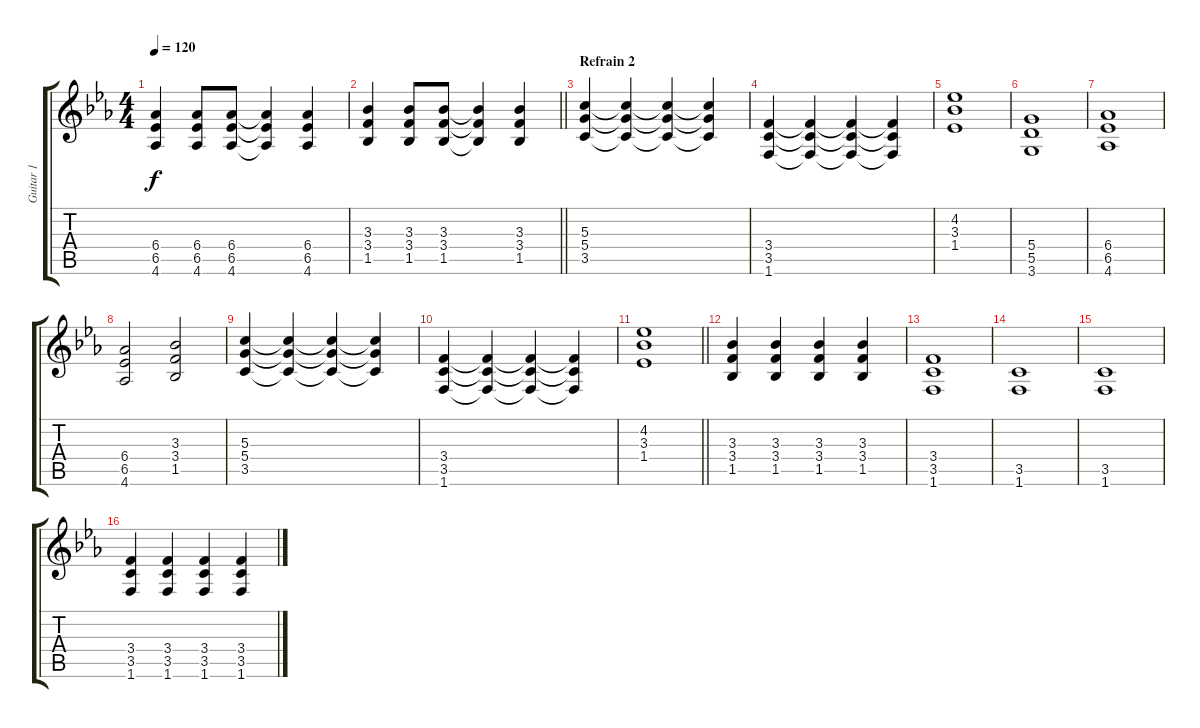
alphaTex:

\track ("Guitar 1" "Guitar 1") {instrument distortionguitar}
\staff {score tabs}
\tuning (E4 B3 G3 D3 A2 E2) {hide}
\ts (4 4)
\tempo 120
\clef g2
\ks eb
(6.4 6.5 4.6).4{dy f} (6.4 6.5 4.6).8 (6.4 6.5 4.6).8 (6.4{t} 6.5{t} 4.6{t}).4 (6.4 6.5 4.6).4 |
\barLineRight lightlight
(3.3 3.4 1.5).4 (3.3 3.4 1.5).8 (3.3 3.4 1.5).8 (3.3{t} 3.4{t} 1.5{t}).4 (3.3 3.4 1.5).4 |
\section ("" "Refrain 2")
(5.3 5.4 3.5).4 (5.3{t} 5.4{t} 3.5{t}).4 (5.3{t} 5.4{t} 3.5{t}).4 (5.3{t} 5.4{t} 3.5{t}).4 |
(3.4 3.5 1.6).4 (3.4{t} 3.5{t} 1.6{t}).4 (3.4{t} 3.5{t} 1.6{t}).4 (3.4{t} 3.5{t} 1.6{t}).4 |
(4.2 3.3 1.4).1 |
(5.4 5.5 3.6).1 |
(6.4 6.5 4.6).1 |
(6.4 6.5 4.6).2 (3.3 3.4 1.5).2 |
(5.3 5.4 3.5).4 (5.3{t} 5.4{t} 3.5{t}).4 (5.3{t} 5.4{t} 3.5{t}).4 (5.3{t} 5.4{t} 3.5{t}).4 |
(3.4 3.5 1.6).4 (3.4{t} 3.5{t} 1.6{t}).4 (3.4{t} 3.5{t} 1.6{t}).4 (3.4{t} 3.5{t} 1.6{t}).4 |
\barLineRight lightlight
(4.2 3.3 1.4).1 |
(3.3 3.4 1.5).4 (3.3 3.4 1.5).4 (3.3 3.4 1.5).4 (3.3 3.4 1.5).4 |
(3.4 3.5 1.6).1 |
(3.5 1.6).1 |
(3.5 1.6).1 |
(3.4 3.5 1.6).4 (3.4 3.5 1.6).4 (3.4 3.5 1.6).4 (3.4 3.5 1.6).4
